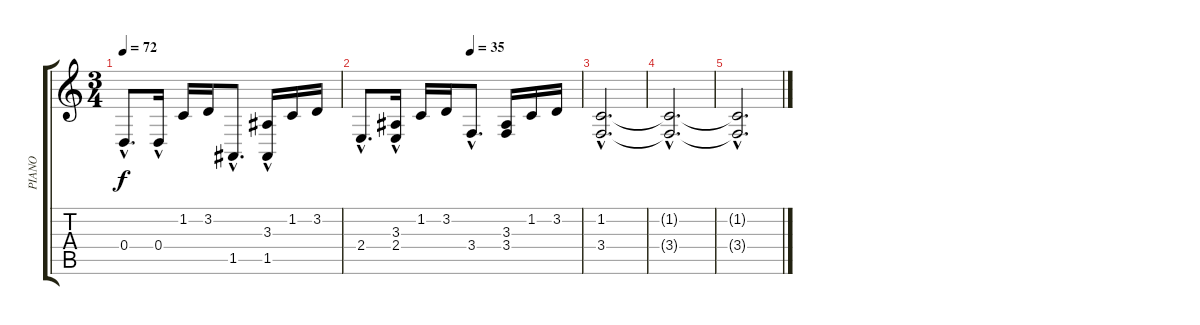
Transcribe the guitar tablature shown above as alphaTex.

\track ("PIANO" "PIANO") {instrument acousticgrandpiano}
\staff {score tabs}
\tuning (E4 B3 G3 D3 A2 D2) {hide}
\ts (3 4)
\tempo 72
\clef g2
\ks c
0.4{hac}.8{d dy f} 0.4{hac}.16 1.2.16 3.2.16 1.5{hac}.8{d} (3.3{hac} 1.5{hac}).16 1.2.16 3.2.16 |
\tempo (35 0.5)
2.4{hac}.8{d} (3.3{hac} 2.4{hac}).16 1.2.16 3.2.16 3.4{hac}.8{d} (3.3 3.4).16 1.2.16 3.2.16 |
(1.2{hac} 3.4{hac}).2{d} |
(1.2{hac t} 3.4{hac t}).2{d volume 2} |
(1.2{hac t} 3.4{hac t}).2{d}
